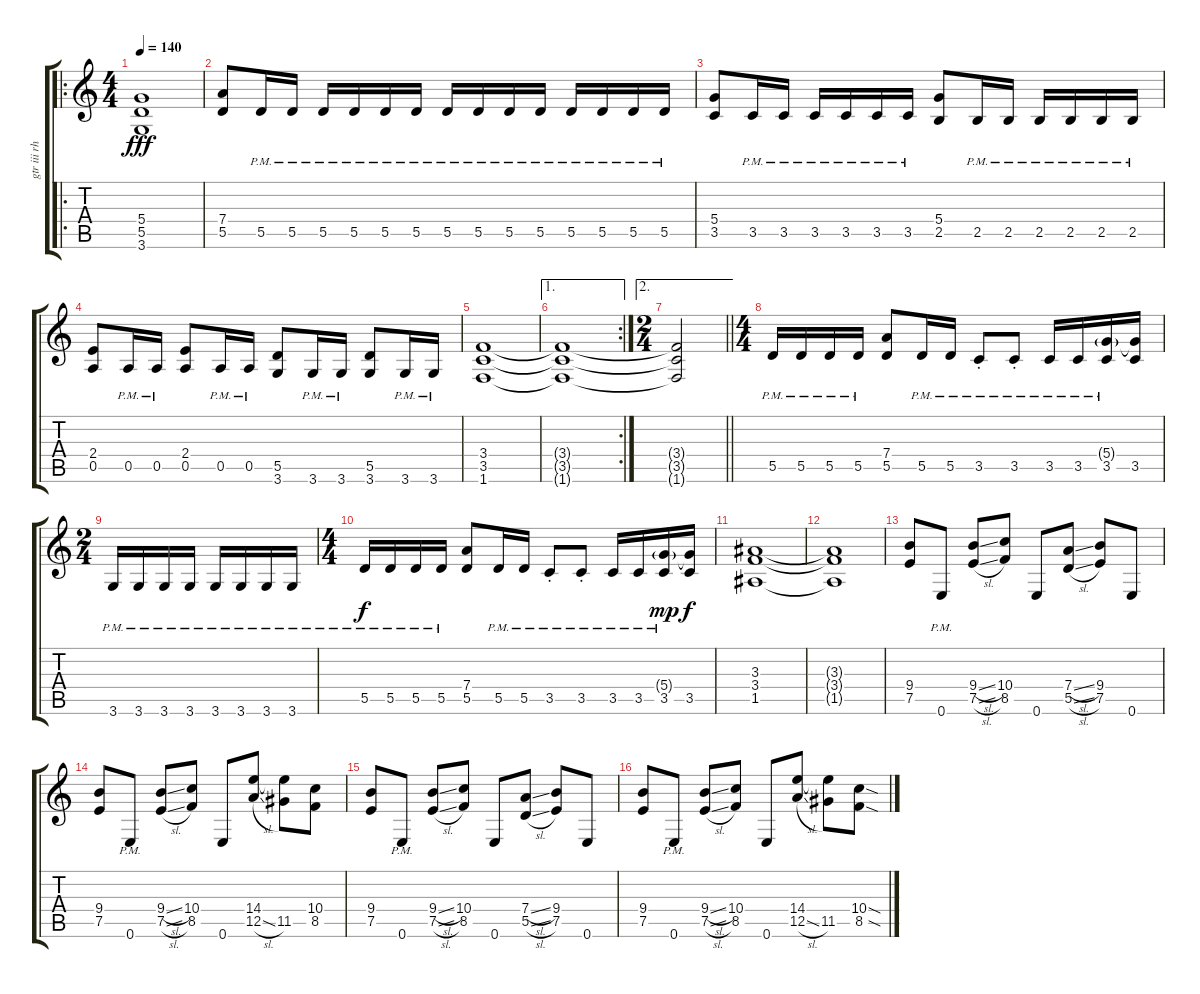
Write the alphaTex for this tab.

\track ("gtr iii rhy" "gtr iii rh") {instrument overdrivenguitar}
\staff {score tabs}
\tuning (E4 B3 G3 D3 A2 E2) {hide}
\ro
\ts (4 4)
\tempo 140
\clef g2
\ks c
(5.4 5.5 3.6).1{dy fff} |
(7.4 5.5).8 5.5{pm}.16 5.5{pm}.16 5.5{pm}.16 5.5{pm}.16 5.5{pm}.16 5.5{pm}.16 5.5{pm}.16 5.5{pm}.16 5.5{pm}.16 5.5{pm}.16 5.5{pm}.16 5.5{pm}.16 5.5{pm}.16 5.5{pm}.16 |
(5.4 3.5).8 3.5{pm}.16 3.5{pm}.16 3.5{pm}.16 3.5{pm}.16 3.5{pm}.16 3.5{pm}.16 (5.4 2.5).8 2.5{pm}.16 2.5{pm}.16 2.5{pm}.16 2.5{pm}.16 2.5{pm}.16 2.5{pm}.16 |
(2.4 0.5).8 0.5{pm}.16 0.5{pm}.16 (2.4 0.5).8 0.5{pm}.16 0.5{pm}.16 (5.5 3.6).8 3.6{pm}.16 3.6{pm}.16 (5.5 3.6).8 3.6{pm}.16 3.6{pm}.16 |
(3.4 3.5 1.6).1 |
\ae 1
\rc 2
(3.4{t} 3.5{t} 1.6{t}).1 |
\ae 2
\ts (2 4)
\barLineRight lightlight
(3.4{t} 3.5{t} 1.6{t}).2 |
\ts (4 4)
5.5{pm}.16 5.5{pm}.16 5.5{pm}.16 5.5{pm}.16 (7.4 5.5).8 5.5{pm}.16 5.5{pm}.16 3.5{pm st}.8 3.5{pm st}.8 3.5{pm}.16 3.5{pm}.16 (5.4{g pm} 3.5{pm}).16 (5.4{t} 3.5).16 |
\ts (2 4)
3.6{pm}.16 3.6{pm}.16 3.6{pm}.16 3.6{pm}.16 3.6{pm}.16 3.6{pm}.16 3.6{pm}.16 3.6{pm}.16 |
\ts (4 4)
5.5{pm}.16{dy f} 5.5{pm}.16 5.5{pm}.16 5.5{pm}.16 (7.4 5.5).8 5.5{pm}.16 5.5{pm}.16 3.5{pm st}.8 3.5{pm st}.8 3.5{pm}.16 3.5{pm}.16 (5.4{g pm} 3.5{pm}).16{dy mp} (5.4{t} 3.5).16{dy f} |
(3.3 3.4 1.5).1 |
(3.3{t} 3.4{t} 1.5{t}).1 |
(9.4 7.5).8 0.6{pm}.8 (9.4{sl} 7.5{sl}).8 (10.4 8.5).8 0.6.8 (7.4{sl} 5.5{sl}).8 (9.4 7.5).8 0.6.8 |
(9.4 7.5).8 0.6{pm}.8 (9.4{sl} 7.5{sl}).8 (10.4 8.5).8 0.6.8 (14.4 12.5{sl}).8 (14.4{t} 11.5).8 (10.4 8.5).8 |
(9.4 7.5).8 0.6{pm}.8 (9.4{sl} 7.5{sl}).8 (10.4 8.5).8 0.6.8 (7.4{sl} 5.5{sl}).8 (9.4 7.5).8 0.6.8 |
(9.4 7.5).8 0.6{pm}.8 (9.4{sl} 7.5{sl}).8 (10.4 8.5).8 0.6.8 (14.4 12.5{sl}).8 (14.4{t} 11.5).8 (10.4{sod} 8.5{sod}).8
